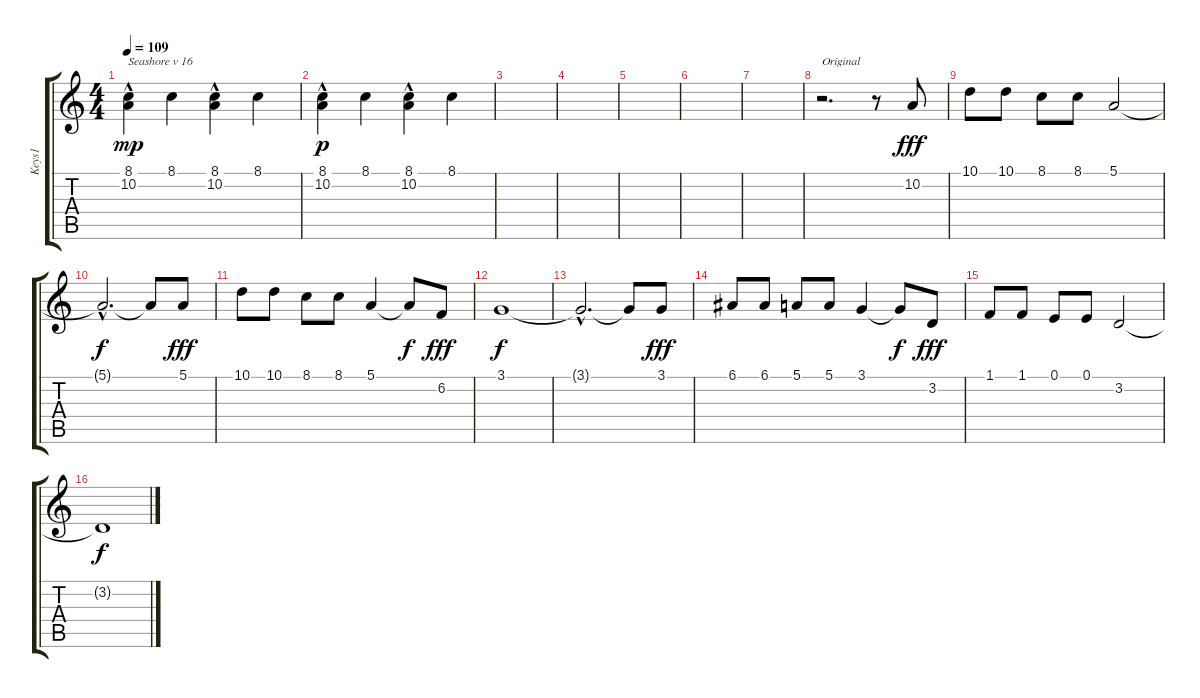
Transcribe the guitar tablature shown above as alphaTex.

\track ("Keys1" "Keys1") {instrument choiraahs}
\staff {score tabs}
\tuning (E4 B3 G3 D3 A2 E2) {hide}
\ts (4 4)
\tempo 109
\clef g2
\ks c
(8.1{hac} 10.2).4{txt "Seashore v 16" dy mp volume 16 instrument seashore} 8.1.4 (8.1{hac} 10.2{hac}).4 8.1.4 |
(8.1{hac} 10.2{hac}).4{dy p} 8.1.4 (8.1{hac} 10.2{hac}).4 8.1.4 |
|
|
|
|
|
r.2{d txt "Original" volume 16 instrument choiraahs} r.8 10.2.8{dy fff} |
10.1.8 10.1.8 8.1.8 8.1.8 5.1.2 |
5.1{hac t}.2{d dy f} 5.1{t}.8 5.1.8{dy fff} |
10.1.8 10.1.8 8.1.8 8.1.8 5.1.4 5.1{t}.8{dy f} 6.2.8{dy fff} |
3.1.1{dy f} |
3.1{hac t}.2{d} 3.1{t}.8 3.1.8{dy fff} |
6.1.8 6.1.8 5.1.8 5.1.8 3.1.4 3.1{t}.8{dy f} 3.2.8{dy fff} |
1.1.8 1.1.8 0.1.8 0.1.8 3.2.2 |
3.2{t}.1{dy f}
